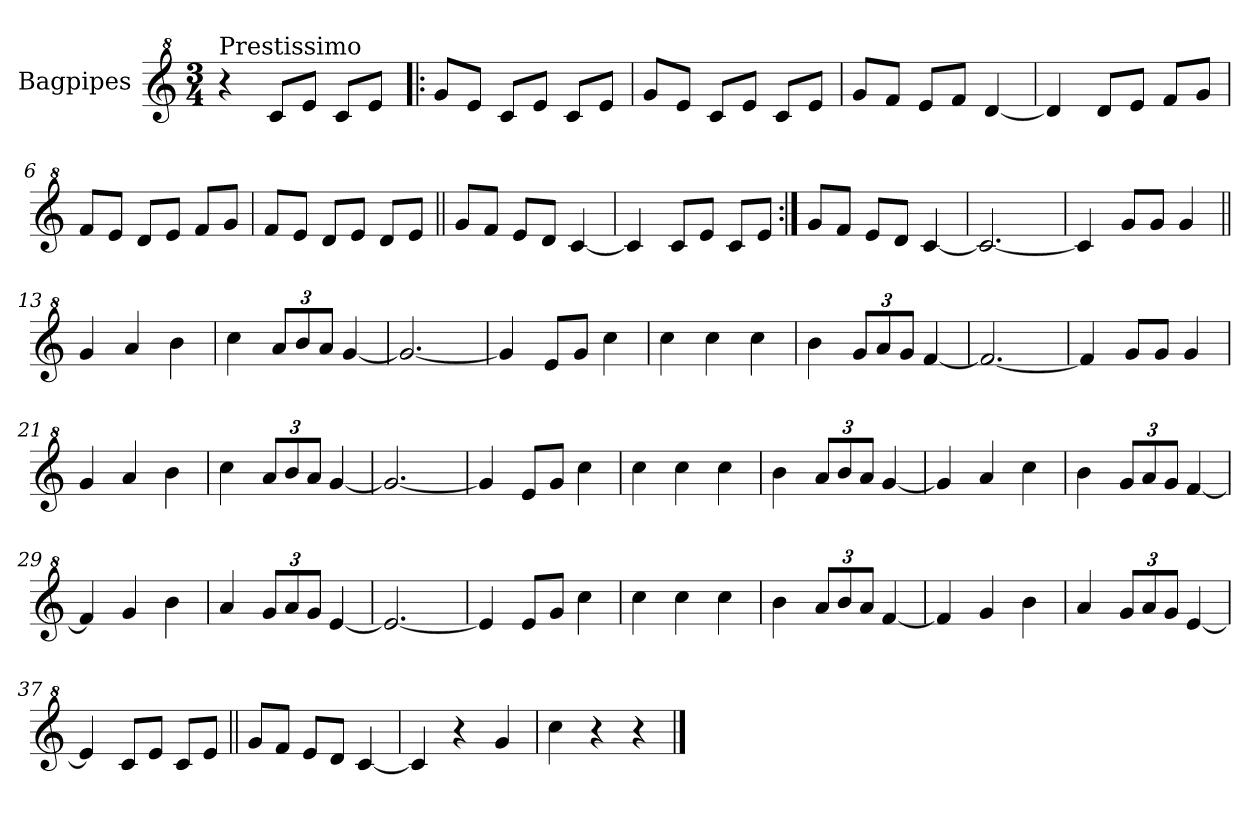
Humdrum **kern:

**kern
*part1
*staff1
*I"Bagpipes
*I'Bag
*clefG^2
*k[]
*C:
*M3/4
=1
!LO:TX:a:t=Prestissimo
4r
8cc/L
8ee/J
8cc/L
8ee/J
=2!|:
8gg/L
8ee/J
8cc/L
8ee/J
8cc/L
8ee/J
=3
8gg/L
8ee/J
8cc/L
8ee/J
8cc/L
8ee/J
=4
8gg/L
8ff/J
8ee/L
8ff/J
[4dd/
=5
4dd/]
8dd/L
8ee/J
8ff/L
8gg/J
=6
8ff/L
8ee/J
8dd/L
8ee/J
8ff/L
8gg/J
=7
8ff/L
8ee/J
8dd/L
8ee/J
8dd/L
8ee/J
=8||
8gg/L
8ff/J
8ee/L
8dd/J
[4cc/
!!LO:LB:g=z
=9
4cc/]
8cc/L
8ee/J
8cc/L
8ee/J
=10:|!
8gg/L
8ff/J
8ee/L
8dd/J
[4cc/
=11
2.cc/_
=12
4cc/]
8gg/L
8gg/J
4gg/
=13||
4gg/
4aa/
4bb\
=14
4ccc\
*Xbrackettup
12aa/L
12bb/
12aa/J
[4gg/
=15
2.gg/_
=16
4gg/]
8ee/L
8gg/J
4ccc\
=17
4ccc\
4ccc\
4ccc\
=18
4bb\
12gg/L
12aa/
12gg/J
[4ff/
=19
2.ff/_
!!LO:LB:g=z
=20
4ff/]
8gg/L
8gg/J
4gg/
=21
4gg/
4aa/
4bb\
=22
4ccc\
12aa/L
12bb/
12aa/J
[4gg/
=23
2.gg/_
=24
4gg/]
8ee/L
8gg/J
4ccc\
=25
4ccc\
4ccc\
4ccc\
=26
4bb\
12aa/L
12bb/
12aa/J
[4gg/
=27
4gg/]
4aa/
4ccc\
=28
4bb\
12gg/L
12aa/
12gg/J
[4ff/
=29
4ff/]
4gg/
4bb\
=30
4aa/
12gg/L
12aa/
12gg/J
[4ee/
!!LO:LB:g=z
=31
2.ee/_
=32
4ee/]
8ee/L
8gg/J
4ccc\
=33
4ccc\
4ccc\
4ccc\
=34
4bb\
12aa/L
12bb/
12aa/J
[4ff/
=35
4ff/]
4gg/
4bb\
=36
4aa/
12gg/L
12aa/
12gg/J
[4ee/
=37
4ee/]
8cc/L
8ee/J
8cc/L
8ee/J
=38||
8gg/L
8ff/J
8ee/L
8dd/J
[4cc/
=39
4cc/]
4r
4gg/
=40
4ccc\
4r
4r
==
*-
